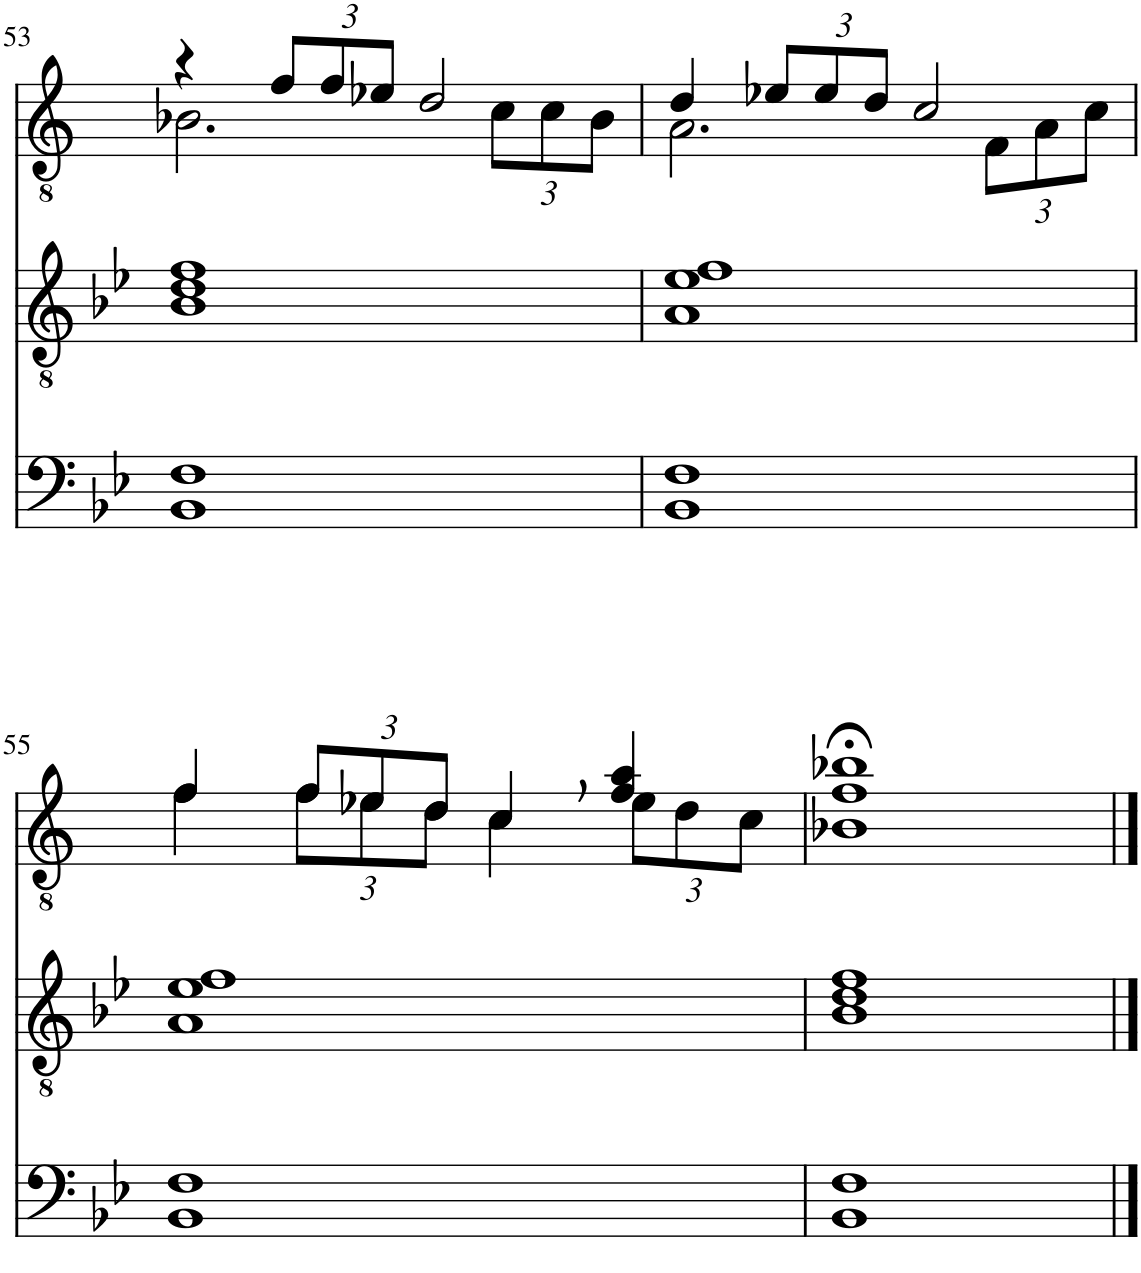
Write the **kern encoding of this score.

**kern	**kern	**kern
*part2	*part1	*part1
*staff3	*staff2	*staff1
*I"Bass	*I"Tenor	*
!!LO:PB:g=z
*clefF4	*clefGv2	*clefGv2
*k[b-e-]	*k[b-e-]	*k[]
*M4/4	*M4/4	*M4/4
=53	=53	=53
*^	*^	*^
1F	1BB-	1d 1f	1B-	4r	2.B-X\
*	*	*	*	*Xbrackettup	*
.	.	.	.	12f/L	.
.	.	.	.	12f/	.
.	.	.	.	12e-X/J	.
.	.	.	.	2d/	.
.	.	.	.	.	12c\L
.	.	.	.	.	12c\
.	.	.	.	.	12B-\J
=54	=54	=54	=54	=54	=54
1F	1BB-	1e- 1f	1A	4d/	2.A\
.	.	.	.	12e-X/L	.
.	.	.	.	12e-/	.
.	.	.	.	12d/J	.
.	.	.	.	2c/	.
.	.	.	.	.	12F\L
.	.	.	.	.	12A\
.	.	.	.	.	12c\J
!!LO:LB:g=z	!!
=55	=55	=55	=55	=55	=55
1F	1BB-	1e- 1f	1A	4f/	4f\
.	.	.	.	12f/L	12f\L
.	.	.	.	12e-X/	12e-\
.	.	.	.	12d/J	12d\J
.	.	.	.	4c,/	4c\
.	.	.	.	4f/ 4a/	12e-\L
.	.	.	.	.	12d\
.	.	.	.	.	12c\J
=56	=56	=56	=56	=56	=56
1F	1BB-	1d 1f	1B-	1f;< 1b-X;<	1B-X
*v	*v	*	*	*	*
*	*v	*v	*	*
*	*	*v	*v
==	==	==
*-	*-	*-
